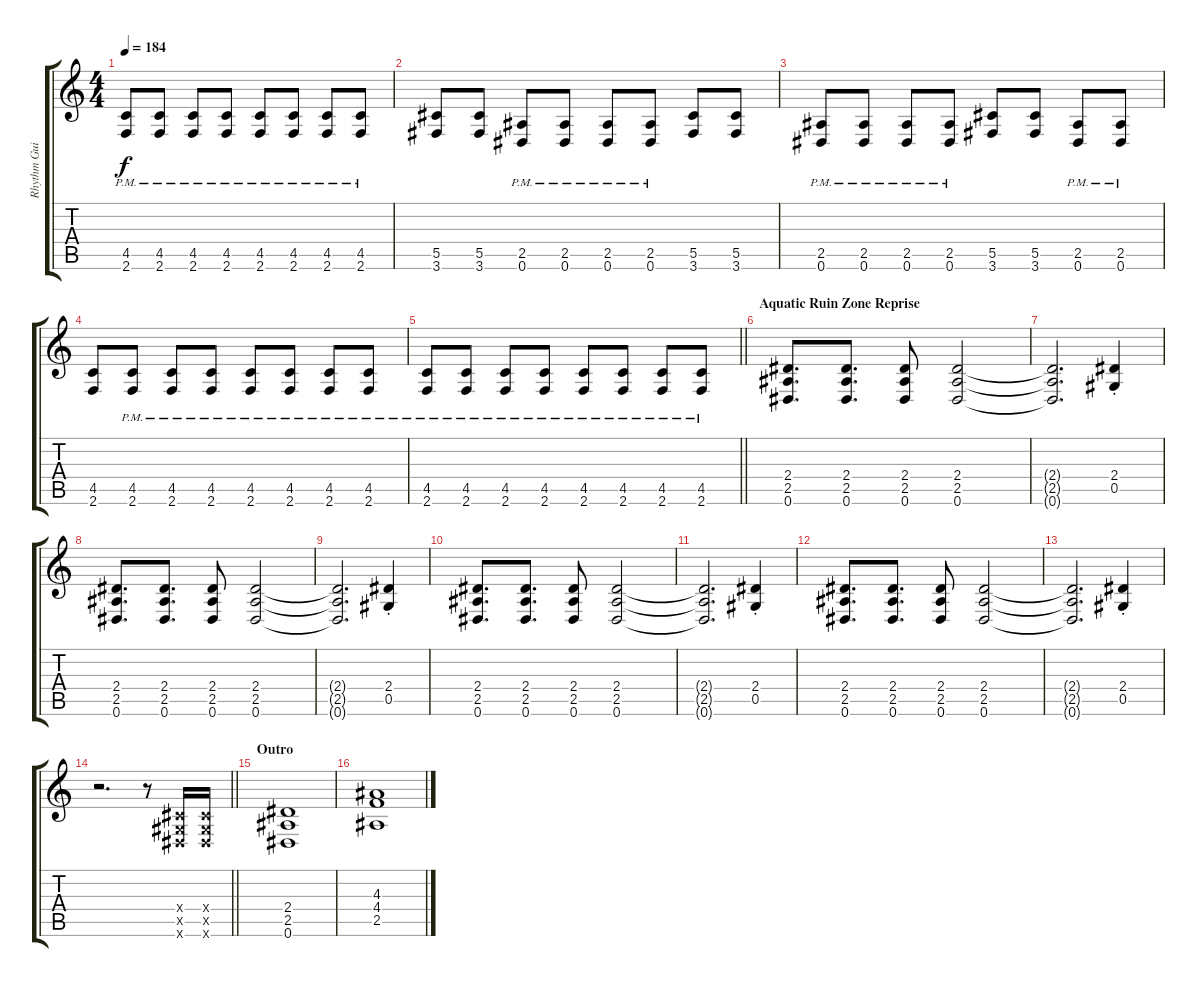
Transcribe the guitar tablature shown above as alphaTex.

\track ("Rhythm Guitar 1" "Rhythm Gui") {instrument distortionguitar}
\staff {score tabs}
\tuning (Eb4 Bb3 Gb3 Db3 Ab2 Eb2) {hide}
\ts (4 4)
\tempo 184
\clef g2
\ks c
(4.5{pm} 2.6{pm}).8{dy f} (4.5{pm} 2.6{pm}).8 (4.5{pm} 2.6{pm}).8 (4.5{pm} 2.6{pm}).8 (4.5{pm} 2.6{pm}).8 (4.5{pm} 2.6{pm}).8 (4.5{pm} 2.6{pm}).8 (4.5{pm} 2.6{pm}).8 |
(5.5 3.6).8 (5.5 3.6).8 (2.5{pm} 0.6{pm}).8 (2.5{pm} 0.6{pm}).8 (2.5{pm} 0.6{pm}).8 (2.5{pm} 0.6{pm}).8 (5.5 3.6).8 (5.5 3.6).8 |
(2.5{pm} 0.6{pm}).8 (2.5{pm} 0.6{pm}).8 (2.5{pm} 0.6{pm}).8 (2.5{pm} 0.6{pm}).8 (5.5 3.6).8 (5.5 3.6).8 (2.5{pm} 0.6{pm}).8 (2.5{pm} 0.6{pm}).8 |
(4.5 2.6).8 (4.5{pm} 2.6{pm}).8 (4.5{pm} 2.6{pm}).8 (4.5{pm} 2.6{pm}).8 (4.5{pm} 2.6{pm}).8 (4.5{pm} 2.6{pm}).8 (4.5{pm} 2.6{pm}).8 (4.5{pm} 2.6{pm}).8 |
\barLineRight lightlight
(4.5{pm} 2.6{pm}).8 (4.5{pm} 2.6{pm}).8 (4.5{pm} 2.6{pm}).8 (4.5{pm} 2.6{pm}).8 (4.5{pm} 2.6{pm}).8 (4.5{pm} 2.6{pm}).8 (4.5{pm} 2.6{pm}).8 (4.5{pm} 2.6{pm}).8 |
\section ("" "Aquatic Ruin Zone Reprise")
(2.4 2.5 0.6).8{d} (2.4 2.5 0.6).8{d} (2.4 2.5 0.6).8 (2.4 2.5 0.6).2 |
(2.4{t} 2.5{t} 0.6{t}).2{d} (2.4{st} 0.5{st}).4 |
(2.4 2.5 0.6).8{d} (2.4 2.5 0.6).8{d} (2.4 2.5 0.6).8 (2.4 2.5 0.6).2 |
(2.4{t} 2.5{t} 0.6{t}).2{d} (2.4{st} 0.5{st}).4 |
(2.4 2.5 0.6).8{d} (2.4 2.5 0.6).8{d} (2.4 2.5 0.6).8 (2.4 2.5 0.6).2 |
(2.4{t} 2.5{t} 0.6{t}).2{d} (2.4{st} 0.5{st}).4 |
(2.4 2.5 0.6).8{d} (2.4 2.5 0.6).8{d} (2.4 2.5 0.6).8 (2.4 2.5 0.6).2 |
(2.4{t} 2.5{t} 0.6{t}).2{d} (2.4{st} 0.5{st}).4 |
\barLineRight lightlight
r.2{d} r.8 (0.4{x} 0.5{x} 0.6{x}).16 (0.4{x} 0.5{x} 0.6{x}).16 |
\section ("" "Outro")
(2.4 2.5 0.6).1 |
(4.3 4.4 2.5).1
